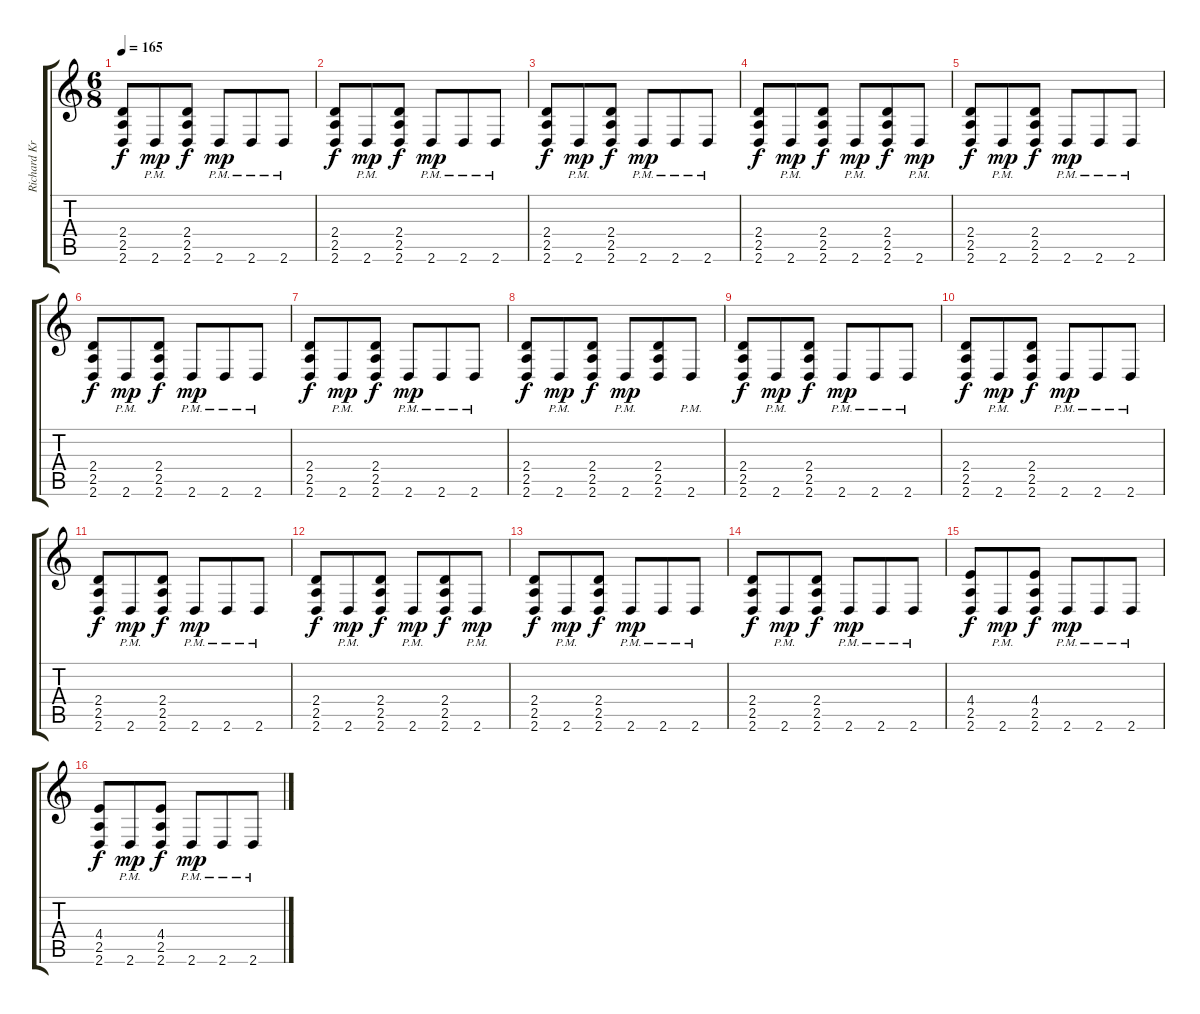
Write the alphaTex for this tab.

\track ("Richard Kruspe" "Richard Kr") {instrument distortionguitar}
\staff {score tabs}
\tuning (E4 C4 G3 C3 G2 C2) {hide}
\ts (6 8)
\tempo 165
\clef g2
\ks c
(2.4 2.5 2.6).8{dy f balance 8 instrument electricguitarclean} 2.6{pm}.8{dy mp} (2.4 2.5 2.6).8{dy f} 2.6{pm}.8{dy mp} 2.6{pm}.8 2.6{pm}.8 |
(2.4 2.5 2.6).8{dy f} 2.6{pm}.8{dy mp} (2.4 2.5 2.6).8{dy f} 2.6{pm}.8{dy mp} 2.6{pm}.8 2.6{pm}.8 |
(2.4 2.5 2.6).8{dy f balance 8 instrument electricguitarclean} 2.6{pm}.8{dy mp} (2.4 2.5 2.6).8{dy f} 2.6{pm}.8{dy mp} 2.6{pm}.8 2.6{pm}.8 |
(2.4 2.5 2.6).8{dy f} 2.6{pm}.8{dy mp} (2.4 2.5 2.6).8{dy f} 2.6{pm}.8{dy mp} (2.4 2.5 2.6).8{dy f} 2.6{pm}.8{dy mp} |
(2.4 2.5 2.6).8{dy f balance 8 instrument electricguitarclean} 2.6{pm}.8{dy mp} (2.4 2.5 2.6).8{dy f} 2.6{pm}.8{dy mp} 2.6{pm}.8 2.6{pm}.8 |
(2.4 2.5 2.6).8{dy f} 2.6{pm}.8{dy mp} (2.4 2.5 2.6).8{dy f} 2.6{pm}.8{dy mp} 2.6{pm}.8 2.6{pm}.8 |
(2.4 2.5 2.6).8{dy f balance 8 instrument electricguitarclean} 2.6{pm}.8{dy mp} (2.4 2.5 2.6).8{dy f} 2.6{pm}.8{dy mp} 2.6{pm}.8 2.6{pm}.8 |
(2.4 2.5 2.6).8{dy f} 2.6{pm}.8{dy mp} (2.4 2.5 2.6).8{dy f} 2.6{pm}.8{dy mp} (2.4 2.5 2.6).8 2.6{pm}.8 |
(2.4 2.5 2.6).8{dy f balance 8 instrument electricguitarclean} 2.6{pm}.8{dy mp} (2.4 2.5 2.6).8{dy f} 2.6{pm}.8{dy mp} 2.6{pm}.8 2.6{pm}.8 |
(2.4 2.5 2.6).8{dy f} 2.6{pm}.8{dy mp} (2.4 2.5 2.6).8{dy f} 2.6{pm}.8{dy mp} 2.6{pm}.8 2.6{pm}.8 |
(2.4 2.5 2.6).8{dy f balance 8 instrument electricguitarclean} 2.6{pm}.8{dy mp} (2.4 2.5 2.6).8{dy f} 2.6{pm}.8{dy mp} 2.6{pm}.8 2.6{pm}.8 |
(2.4 2.5 2.6).8{dy f} 2.6{pm}.8{dy mp} (2.4 2.5 2.6).8{dy f} 2.6{pm}.8{dy mp} (2.4 2.5 2.6).8{dy f} 2.6{pm}.8{dy mp} |
(2.4 2.5 2.6).8{dy f balance 0} 2.6{pm}.8{dy mp} (2.4 2.5 2.6).8{dy f} 2.6{pm}.8{dy mp} 2.6{pm}.8 2.6{pm}.8 |
(2.4 2.5 2.6).8{dy f} 2.6{pm}.8{dy mp} (2.4 2.5 2.6).8{dy f} 2.6{pm}.8{dy mp} 2.6{pm}.8 2.6{pm}.8 |
(4.4 2.5 2.6).8{dy f balance 0 instrument electricguitarclean} 2.6{pm}.8{dy mp} (4.4 2.5 2.6).8{dy f} 2.6{pm}.8{dy mp} 2.6{pm}.8 2.6{pm}.8 |
(4.4 2.5 2.6).8{dy f balance 0 instrument electricguitarclean} 2.6{pm}.8{dy mp} (4.4 2.5 2.6).8{dy f} 2.6{pm}.8{dy mp} 2.6{pm}.8 2.6{pm}.8
